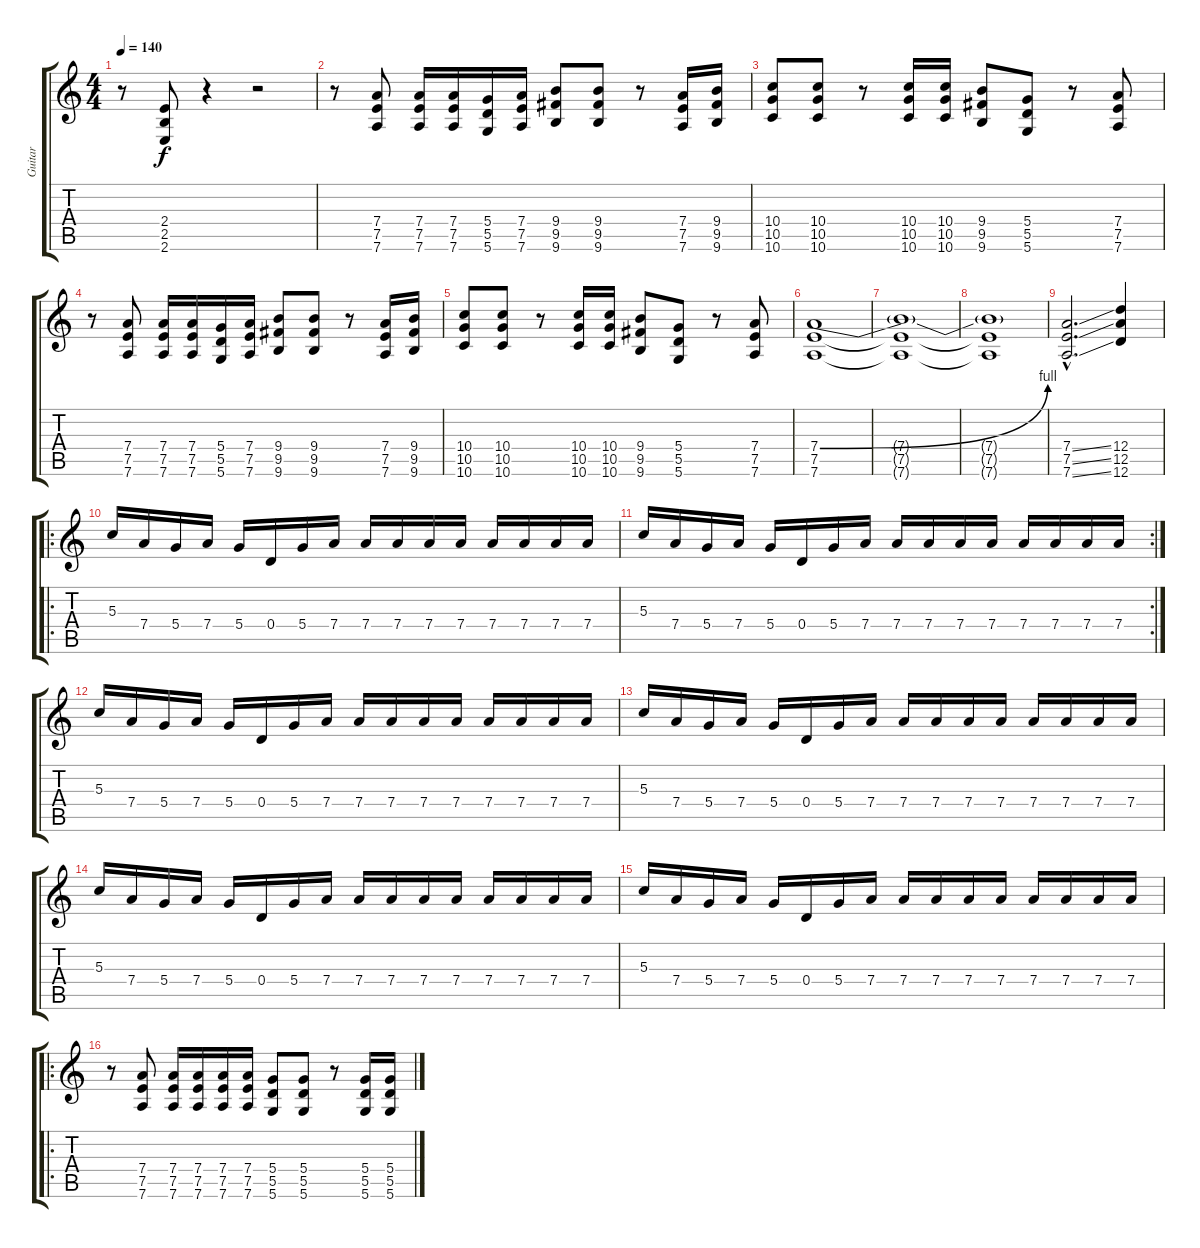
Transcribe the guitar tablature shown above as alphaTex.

\track ("Guitar" "Guitar") {instrument synthbass1}
\staff {score tabs}
\tuning (E4 B3 G3 D3 A2 D2) {hide}
\ts (4 4)
\tempo 140
\clef g2
\ks c
r.8{dy f} (2.4 2.5 2.6).8 r.4 r.2 |
r.8 (7.4 7.5 7.6).8 (7.4 7.5 7.6).16 (7.4 7.5 7.6).16 (5.4 5.5 5.6).16 (7.4 7.5 7.6).16 (9.4 9.5 9.6).8 (9.4 9.5 9.6).8 r.8 (7.4 7.5 7.6).16 (9.4 9.5 9.6).16 |
(10.4 10.5 10.6).8 (10.4 10.5 10.6).8 r.8 (10.4 10.5 10.6).16 (10.4 10.5 10.6).16 (9.4 9.5 9.6).8 (5.4 5.5 5.6).8 r.8 (7.4 7.5 7.6).8 |
r.8 (7.4 7.5 7.6).8 (7.4 7.5 7.6).16 (7.4 7.5 7.6).16 (5.4 5.5 5.6).16 (7.4 7.5 7.6).16 (9.4 9.5 9.6).8 (9.4 9.5 9.6).8 r.8 (7.4 7.5 7.6).16 (9.4 9.5 9.6).16 |
(10.4 10.5 10.6).8 (10.4 10.5 10.6).8 r.8 (10.4 10.5 10.6).16 (10.4 10.5 10.6).16 (9.4 9.5 9.6).8 (5.4 5.5 5.6).8 r.8 (7.4 7.5 7.6).8 |
(7.4{be (bend 0 0 60 4)} 7.5 7.6).1 |
(7.4{t} 7.5{t} 7.6{t}).1 |
(7.4{t} 7.5{t} 7.6{t}).1 |
(7.4{ss hac} 7.5{ss hac} 7.6{ss hac}).2{d} (12.4 12.5 12.6).4 |
\ro
5.3.16{instrument bassoon} 7.4.16 5.4.16 7.4.16 5.4.16 0.4.16 5.4.16 7.4.16 7.4.16 7.4.16 7.4.16 7.4.16 7.4.16 7.4.16 7.4.16 7.4.16 |
\rc 2
5.3.16 7.4.16 5.4.16 7.4.16 5.4.16 0.4.16 5.4.16 7.4.16 7.4.16 7.4.16 7.4.16 7.4.16 7.4.16 7.4.16 7.4.16 7.4.16 |
5.3.16 7.4.16 5.4.16 7.4.16 5.4.16 0.4.16 5.4.16 7.4.16 7.4.16 7.4.16 7.4.16 7.4.16 7.4.16 7.4.16 7.4.16 7.4.16 |
5.3.16 7.4.16 5.4.16 7.4.16 5.4.16 0.4.16 5.4.16 7.4.16 7.4.16 7.4.16 7.4.16 7.4.16 7.4.16 7.4.16 7.4.16 7.4.16 |
5.3.16 7.4.16 5.4.16 7.4.16 5.4.16 0.4.16 5.4.16 7.4.16 7.4.16 7.4.16 7.4.16 7.4.16 7.4.16 7.4.16 7.4.16 7.4.16 |
5.3.16 7.4.16 5.4.16 7.4.16 5.4.16 0.4.16 5.4.16 7.4.16 7.4.16 7.4.16 7.4.16 7.4.16 7.4.16 7.4.16 7.4.16 7.4.16 |
\ro
r.8{instrument synthbass1} (7.4 7.5 7.6).8 (7.4 7.5 7.6).16 (7.4 7.5 7.6).16 (7.4 7.5 7.6).16 (7.4 7.5 7.6).16 (5.4 5.5 5.6).8 (5.4 5.5 5.6).8 r.8 (5.4 5.5 5.6).16 (5.4 5.5 5.6).16
